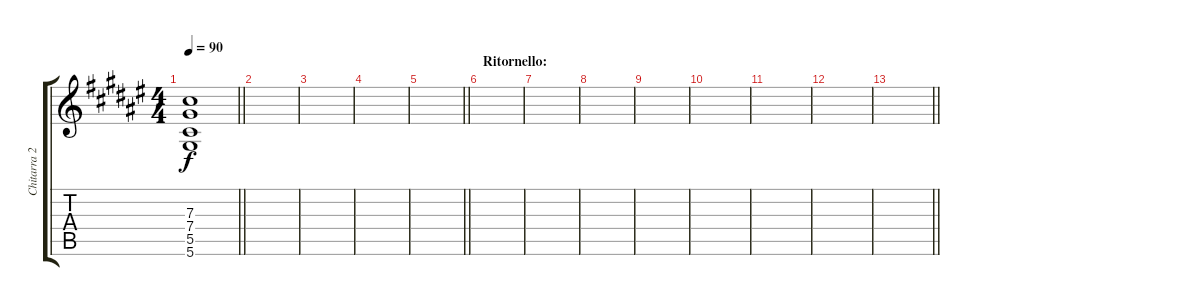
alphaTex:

\track ("Chitarra 2" "Chitarra 2") {instrument distortionguitar}
\staff {score tabs}
\tuning (Eb4 Bb3 Gb3 Db3 Ab2 Eb2) {hide}
\ts (4 4)
\tempo 90
\clef g2
\barLineRight lightlight
\ks f#
(7.3{t} 7.4{t} 5.5{t} 5.6{t}).1{dy f} |
|
|
|
\barLineRight lightlight
|
\section ("" "Ritornello:")
|
|
|
|
|
|
|
\barLineRight lightlight
